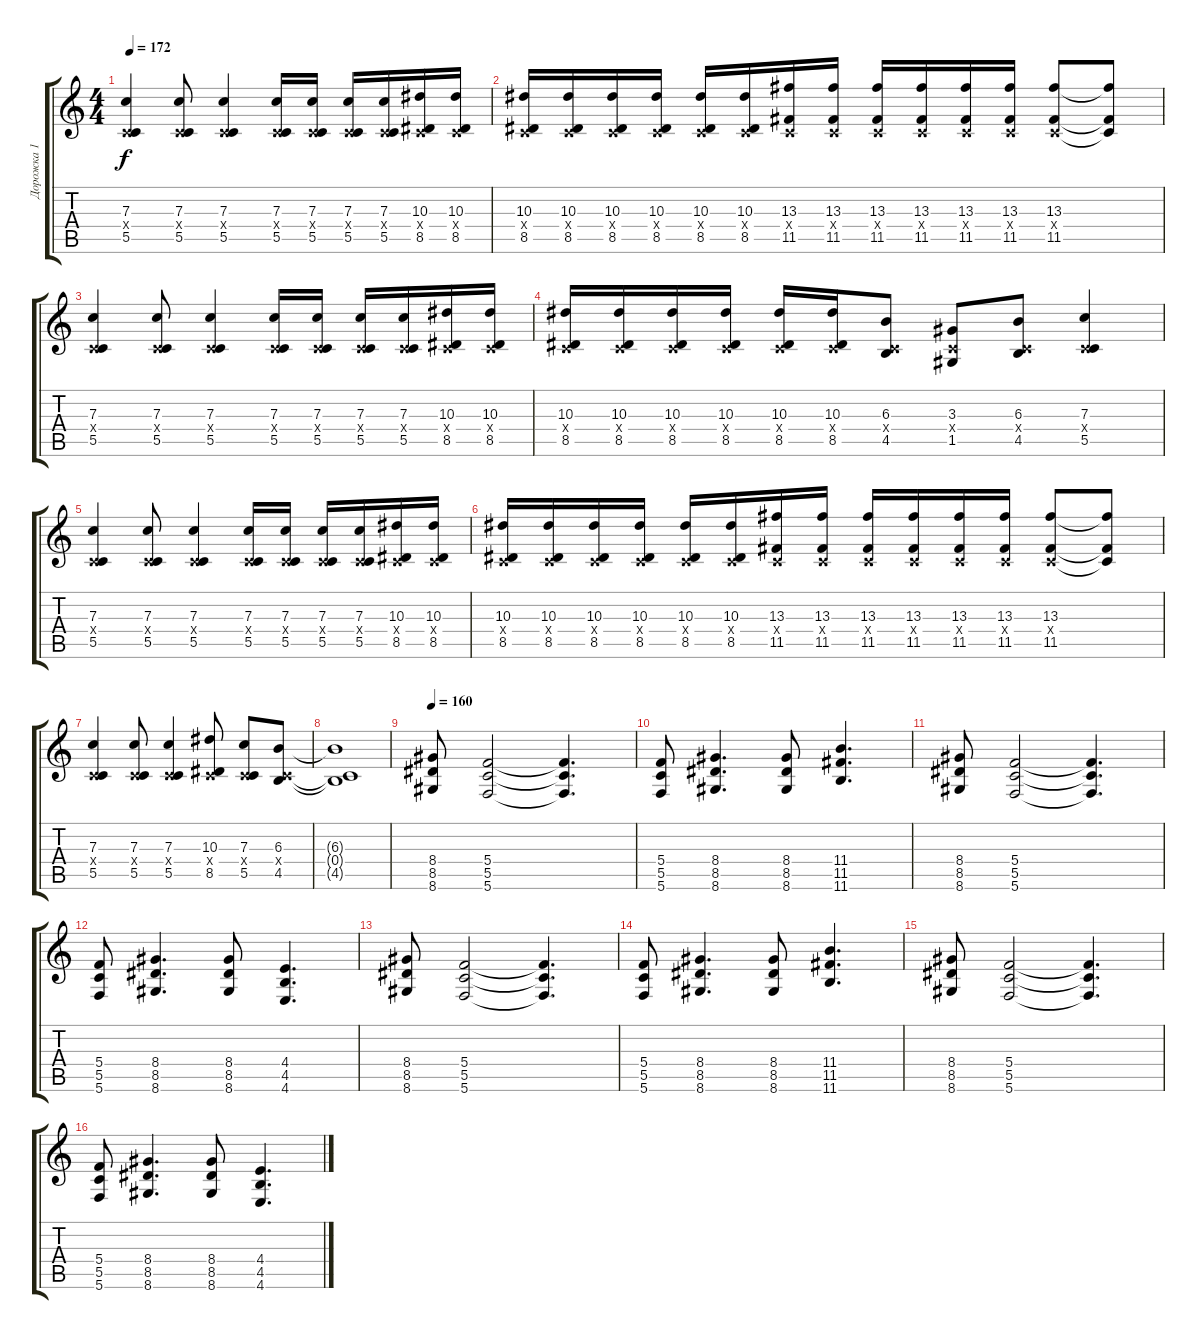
\track ("Дорожка 1" "Дорожка 1") {instrument overdrivenguitar}
\staff {score tabs}
\tuning (D4 A3 F3 C3 G2 C2) {hide}
\ts (4 4)
\tempo 172
\clef g2
\ks c
(7.3 0.4{x} 5.5).4{dy f} (7.3 0.4{x} 5.5).8 (7.3 0.4{x} 5.5).4 (7.3 0.4{x} 5.5).16 (7.3 0.4{x} 5.5).16 (7.3 0.4{x} 5.5).16 (7.3 0.4{x} 5.5).16 (10.3 0.4{x} 8.5).16 (10.3 0.4{x} 8.5).16 |
(10.3 0.4{x} 8.5).16 (10.3 0.4{x} 8.5).16 (10.3 0.4{x} 8.5).16 (10.3 0.4{x} 8.5).16 (10.3 0.4{x} 8.5).16 (10.3 0.4{x} 8.5).16 (13.3 0.4{x} 11.5).16 (13.3 0.4{x} 11.5).16 (13.3 0.4{x} 11.5).16 (13.3 0.4{x} 11.5).16 (13.3 0.4{x} 11.5).16 (13.3 0.4{x} 11.5).16 (13.3 0.4{x} 11.5).8 (13.3{t} 0.4{t} 11.5{t}).8 |
(7.3 0.4{x} 5.5).4 (7.3 0.4{x} 5.5).8 (7.3 0.4{x} 5.5).4 (7.3 0.4{x} 5.5).16 (7.3 0.4{x} 5.5).16 (7.3 0.4{x} 5.5).16 (7.3 0.4{x} 5.5).16 (10.3 0.4{x} 8.5).16 (10.3 0.4{x} 8.5).16 |
(10.3 0.4{x} 8.5).16 (10.3 0.4{x} 8.5).16 (10.3 0.4{x} 8.5).16 (10.3 0.4{x} 8.5).16 (10.3 0.4{x} 8.5).16 (10.3 0.4{x} 8.5).16 (6.3 0.4{x} 4.5).8 (3.3 0.4{x} 1.5).8 (6.3 0.4{x} 4.5).8 (7.3 0.4{x} 5.5).4 |
(7.3 0.4{x} 5.5).4 (7.3 0.4{x} 5.5).8 (7.3 0.4{x} 5.5).4 (7.3 0.4{x} 5.5).16 (7.3 0.4{x} 5.5).16 (7.3 0.4{x} 5.5).16 (7.3 0.4{x} 5.5).16 (10.3 0.4{x} 8.5).16 (10.3 0.4{x} 8.5).16 |
(10.3 0.4{x} 8.5).16 (10.3 0.4{x} 8.5).16 (10.3 0.4{x} 8.5).16 (10.3 0.4{x} 8.5).16 (10.3 0.4{x} 8.5).16 (10.3 0.4{x} 8.5).16 (13.3 0.4{x} 11.5).16 (13.3 0.4{x} 11.5).16 (13.3 0.4{x} 11.5).16 (13.3 0.4{x} 11.5).16 (13.3 0.4{x} 11.5).16 (13.3 0.4{x} 11.5).16 (13.3 0.4{x} 11.5).8 (13.3{t} 0.4{t} 11.5{t}).8 |
(7.3 0.4{x} 5.5).4 (7.3 0.4{x} 5.5).8 (7.3 0.4{x} 5.5).4 (10.3 0.4{x} 8.5).8 (7.3 0.4{x} 5.5).8 (6.3 0.4{x} 4.5).8 |
(6.3{t} 0.4{t} 4.5{t}).1 |
\tempo 160
(8.4 8.5 8.6).8 (5.4 5.5 5.6).2 (5.4{t} 5.5{t} 5.6{t}).4{d} |
(5.4 5.5 5.6).8 (8.4 8.5 8.6).4{d} (8.4 8.5 8.6).8 (11.4 11.5 11.6).4{d} |
(8.4 8.5 8.6).8 (5.4 5.5 5.6).2 (5.4{t} 5.5{t} 5.6{t}).4{d} |
(5.4 5.5 5.6).8 (8.4 8.5 8.6).4{d} (8.4 8.5 8.6).8 (4.4 4.5 4.6).4{d} |
(8.4 8.5 8.6).8 (5.4 5.5 5.6).2 (5.4{t} 5.5{t} 5.6{t}).4{d} |
(5.4 5.5 5.6).8 (8.4 8.5 8.6).4{d} (8.4 8.5 8.6).8 (11.4 11.5 11.6).4{d} |
(8.4 8.5 8.6).8 (5.4 5.5 5.6).2 (5.4{t} 5.5{t} 5.6{t}).4{d} |
(5.4 5.5 5.6).8 (8.4 8.5 8.6).4{d} (8.4 8.5 8.6).8 (4.4 4.5 4.6).4{d}
